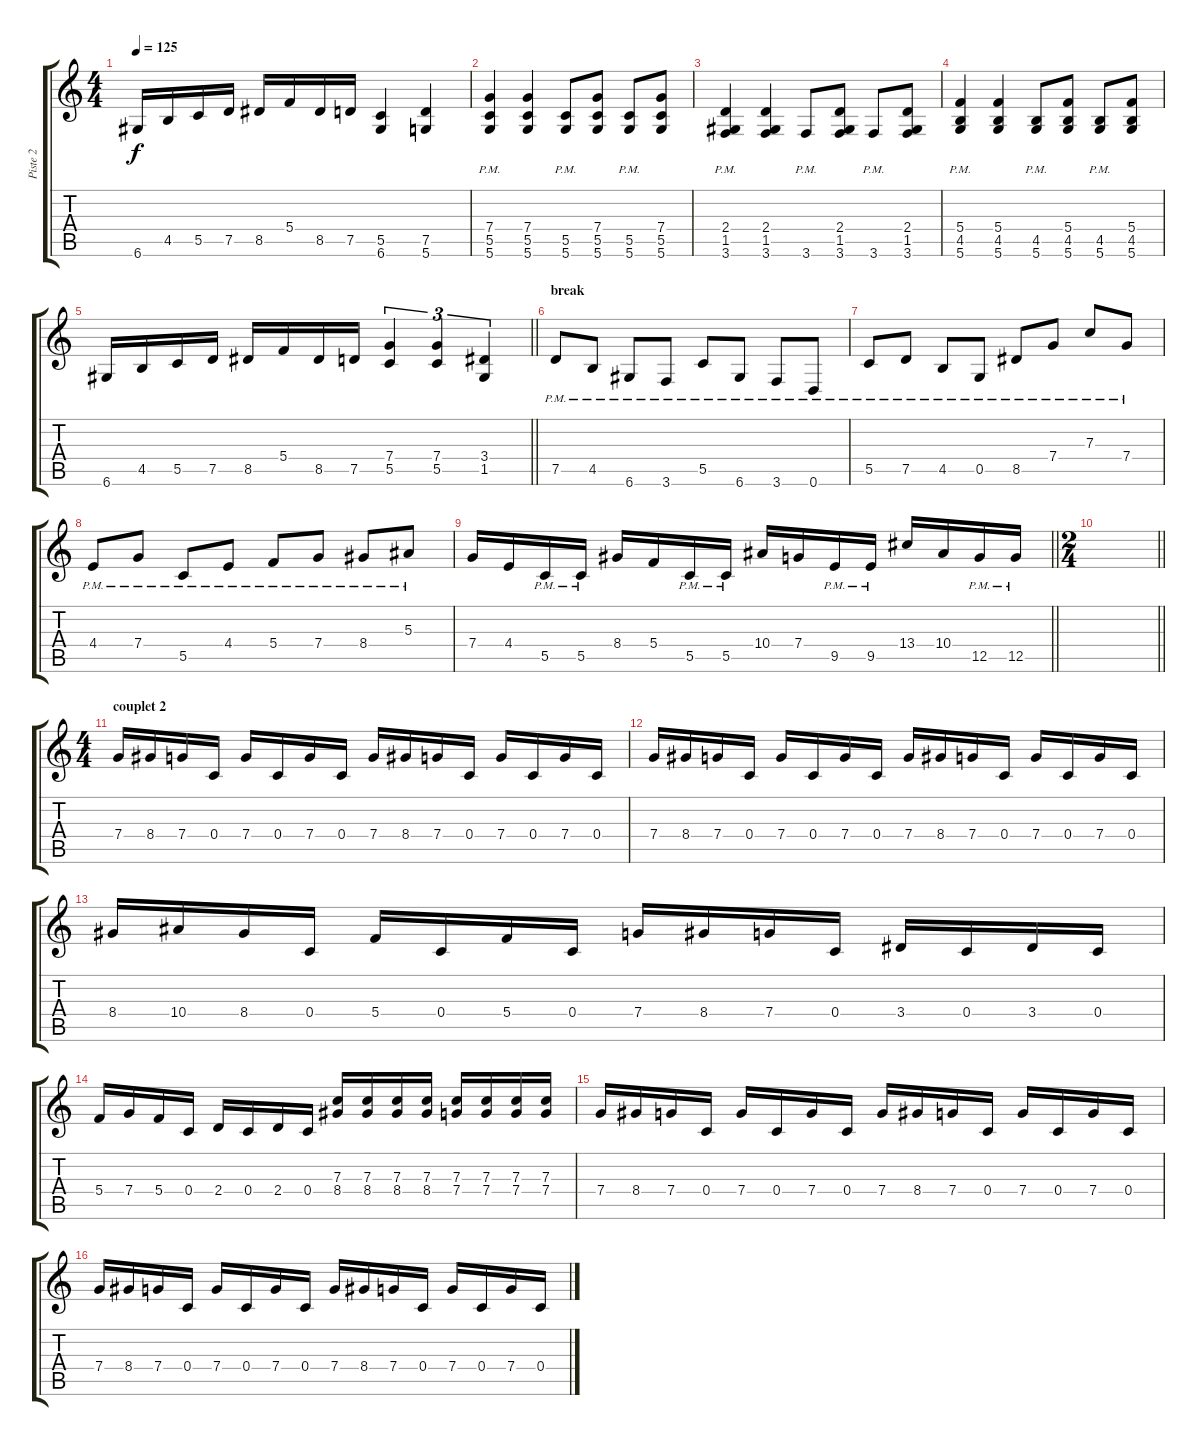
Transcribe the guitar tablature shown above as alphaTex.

\track ("Piste 2" "Piste 2") {instrument overdrivenguitar}
\staff {score tabs}
\tuning (D4 A3 F3 C3 G2 D2) {hide}
\ts (4 4)
\tempo 125
\clef g2
\ks c
6.6.16{dy f} 4.5.16 5.5.16 7.5.16 8.5.16 5.4.16 8.5.16 7.5.16 (5.5 6.6).4 (7.5 5.6).4 |
(7.4{pm} 5.5{pm} 5.6{pm}).4 (7.4 5.5 5.6).4 (5.5{pm} 5.6{pm}).8 (7.4 5.5 5.6).8 (5.5{pm} 5.6{pm}).8 (7.4 5.5 5.6).8 |
(2.4{pm} 1.5{pm} 3.6{pm}).4 (2.4 1.5 3.6).4 3.6{pm}.8 (2.4 1.5 3.6).8 3.6{pm}.8 (2.4 1.5 3.6).8 |
(5.4{pm} 4.5{pm} 5.6{pm}).4 (5.4 4.5 5.6).4 (4.5{pm} 5.6{pm}).8 (5.4 4.5 5.6).8 (4.5{pm} 5.6{pm}).8 (5.4 4.5 5.6).8 |
\barLineRight lightlight
6.6.16 4.5.16 5.5.16 7.5.16 8.5.16 5.4.16 8.5.16 7.5.16 (7.4 5.5).4{tu (3 2)} (7.4 5.5).4{tu (3 2)} (3.4 1.5).4{tu (3 2)} |
\section ("" "break")
7.5{pm}.8 4.5{pm}.8 6.6{pm}.8 3.6{pm}.8 5.5{pm}.8 6.6{pm}.8 3.6{pm}.8 0.6{pm}.8 |
5.5{pm}.8 7.5{pm}.8 4.5{pm}.8 0.5{pm}.8 8.5{pm}.8 7.4{pm}.8 7.3{pm}.8 7.4{pm}.8 |
4.4{pm}.8 7.4{pm}.8 5.5{pm}.8 4.4{pm}.8 5.4{pm}.8 7.4{pm}.8 8.4{pm}.8 5.3{pm}.8 |
\barLineRight lightlight
7.4.16 4.4.16 5.5{pm}.16 5.5{pm}.16 8.4.16 5.4.16 5.5{pm}.16 5.5{pm}.16 10.4.16 7.4.16 9.5{pm}.16 9.5{pm}.16 13.4.16 10.4.16 12.5{pm}.16 12.5{pm}.16 |
\ts (2 4)
\barLineRight lightlight
|
\ts (4 4)
\section ("" "couplet 2")
7.4.16 8.4.16 7.4.16 0.4.16 7.4.16 0.4.16 7.4.16 0.4.16 7.4.16 8.4.16 7.4.16 0.4.16 7.4.16 0.4.16 7.4.16 0.4.16 |
7.4.16 8.4.16 7.4.16 0.4.16 7.4.16 0.4.16 7.4.16 0.4.16 7.4.16 8.4.16 7.4.16 0.4.16 7.4.16 0.4.16 7.4.16 0.4.16 |
8.4.16 10.4.16 8.4.16 0.4.16 5.4.16 0.4.16 5.4.16 0.4.16 7.4.16 8.4.16 7.4.16 0.4.16 3.4.16 0.4.16 3.4.16 0.4.16 |
5.4.16 7.4.16 5.4.16 0.4.16 2.4.16 0.4.16 2.4.16 0.4.16 (7.3 8.4).16 (7.3 8.4).16 (7.3 8.4).16 (7.3 8.4).16 (7.3 7.4).16 (7.3 7.4).16 (7.3 7.4).16 (7.3 7.4).16 |
7.4.16 8.4.16 7.4.16 0.4.16 7.4.16 0.4.16 7.4.16 0.4.16 7.4.16 8.4.16 7.4.16 0.4.16 7.4.16 0.4.16 7.4.16 0.4.16 |
7.4.16 8.4.16 7.4.16 0.4.16 7.4.16 0.4.16 7.4.16 0.4.16 7.4.16 8.4.16 7.4.16 0.4.16 7.4.16 0.4.16 7.4.16 0.4.16
